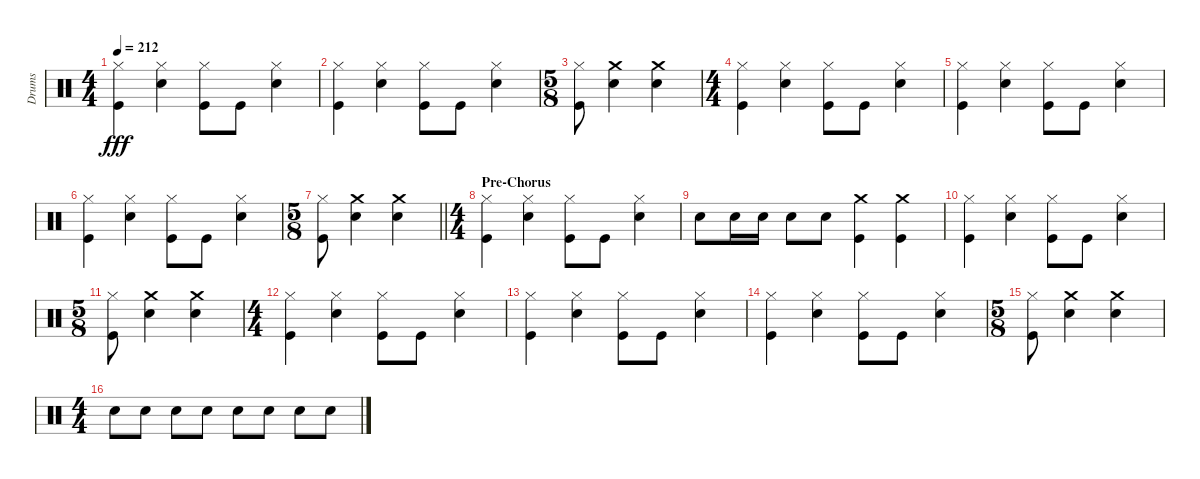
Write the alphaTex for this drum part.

\track ("Drums" "Drums") {instrument percussion}
\staff {score}
\articulation defaults
\ts (4 4)
\tempo 212
\clef neutral
\ks c
("Kick (hit)" "Hi-Hat (closed)").4{dy fff} ("Snare (hit) 2" "Hi-Hat (closed)").4 ("Hi-Hat (closed)" "Kick (hit)").8 "Kick (hit)".8 ("Snare (hit) 2" "Hi-Hat (closed)").4 |
("Kick (hit)" "Hi-Hat (closed)").4 ("Snare (hit) 2" "Hi-Hat (closed)").4 ("Kick (hit)" "Hi-Hat (closed)").8 "Kick (hit)".8 ("Hi-Hat (closed)" "Snare (hit) 2").4 |
\ts (5 8)
("Kick (hit)" "Hi-Hat (closed)").8 ("Crash medium (hit)" "Snare (hit) 2").4 ("Crash medium (hit)" "Snare (hit) 2").4 |
\ts (4 4)
("Hi-Hat (closed)" "Kick (hit)").4 ("Snare (hit) 2" "Hi-Hat (closed)").4 ("Kick (hit)" "Hi-Hat (closed)").8 "Kick (hit)".8 ("Snare (hit) 2" "Hi-Hat (closed)").4 |
("Kick (hit)" "Hi-Hat (closed)").4 ("Snare (hit) 2" "Hi-Hat (closed)").4 ("Hi-Hat (closed)" "Kick (hit)").8 "Kick (hit)".8 ("Snare (hit) 2" "Hi-Hat (closed)").4 |
("Kick (hit)" "Hi-Hat (closed)").4 ("Snare (hit) 2" "Hi-Hat (closed)").4 ("Kick (hit)" "Hi-Hat (closed)").8 "Kick (hit)".8 ("Hi-Hat (closed)" "Snare (hit) 2").4 |
\ts (5 8)
\barLineRight lightlight
("Kick (hit)" "Hi-Hat (closed)").8 ("Crash medium (hit)" "Snare (hit) 2").4 ("Crash medium (hit)" "Snare (hit) 2").4 |
\ts (4 4)
\section ("" "Pre-Chorus")
("Hi-Hat (closed)" "Kick (hit)").4 ("Snare (hit) 2" "Hi-Hat (closed)").4 ("Kick (hit)" "Hi-Hat (closed)").8 "Kick (hit)".8 ("Snare (hit) 2" "Hi-Hat (closed)").4 |
"Snare (hit) 2".8 "Snare (hit) 2".16 "Snare (hit) 2".16 "Snare (hit) 2".8 "Snare (hit) 2".8 ("Kick (hit)" "Crash medium (hit)").4 ("Kick (hit)" "Crash medium (hit)").4 |
("Kick (hit)" "Hi-Hat (closed)").4 ("Snare (hit) 2" "Hi-Hat (closed)").4 ("Kick (hit)" "Hi-Hat (closed)").8 "Kick (hit)".8 ("Snare (hit) 2" "Hi-Hat (closed)").4 |
\ts (5 8)
("Hi-Hat (closed)" "Kick (hit)").8 ("Crash medium (hit)" "Snare (hit) 2").4 ("Crash medium (hit)" "Snare (hit) 2").4 |
\ts (4 4)
("Kick (hit)" "Hi-Hat (closed)").4 ("Snare (hit) 2" "Hi-Hat (closed)").4 ("Kick (hit)" "Hi-Hat (closed)").8 "Kick (hit)".8 ("Hi-Hat (closed)" "Snare (hit) 2").4 |
("Kick (hit)" "Hi-Hat (closed)").4 ("Snare (hit) 2" "Hi-Hat (closed)").4 ("Kick (hit)" "Hi-Hat (closed)").8 "Kick (hit)".8 ("Snare (hit) 2" "Hi-Hat (closed)").4 |
("Kick (hit)" "Hi-Hat (closed)").4 ("Hi-Hat (closed)" "Snare (hit) 2").4 ("Kick (hit)" "Hi-Hat (closed)").8 "Kick (hit)".8 ("Snare (hit) 2" "Hi-Hat (closed)").4 |
\ts (5 8)
("Kick (hit)" "Hi-Hat (closed)").8 ("Crash medium (hit)" "Snare (hit) 2").4 ("Crash medium (hit)" "Snare (hit) 2").4 |
\ts (4 4)
"Snare (hit) 2".8 "Snare (hit) 2".8 "Snare (hit) 2".8 "Snare (hit) 2".8 "Snare (hit) 2".8 "Snare (hit) 2".8 "Snare (hit) 2".8 "Snare (hit) 2".8
